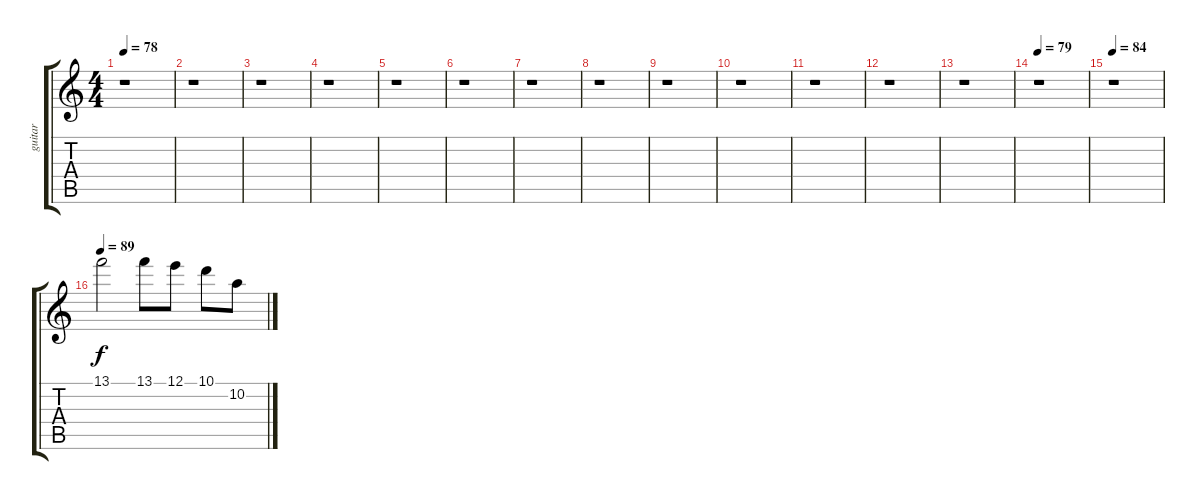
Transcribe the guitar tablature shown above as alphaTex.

\track ("guitar" "guitar") {instrument distortionguitar}
\staff {score tabs}
\tuning (E4 B3 G3 D3 A2 E2) {hide}
\ts (4 4)
\tempo 78
\clef g2
\ks c
r.1{dy f} |
r.1 |
r.1 |
r.1 |
r.1 |
r.1 |
r.1 |
r.1 |
r.1 |
r.1 |
r.1 |
r.1 |
r.1 |
\tempo 79
r.1 |
\tempo 84
r.1 |
\tempo 89
13.1.2 13.1.8 12.1.8 10.1.8 10.2.8
